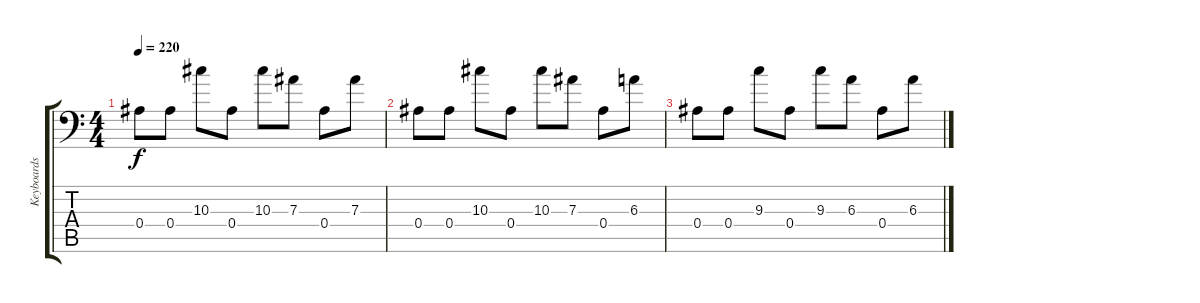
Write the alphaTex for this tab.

\track ("Keyboards" "Keyboards") {instrument synthbass1}
\staff {score tabs}
\tuning (C4 G3 Eb3 Bb2 F2 Bb1) {hide}
\ts (4 4)
\tempo 220
\clef f4
\ks c
0.4.8{dy f} 0.4.8 10.3.8 0.4.8 10.3.8 7.3.8 0.4.8 7.3.8 |
0.4.8 0.4.8 10.3.8 0.4.8 10.3.8 7.3.8 0.4.8 6.3.8 |
0.4.8 0.4.8 9.3.8 0.4.8 9.3.8 6.3.8 0.4.8 6.3.8
